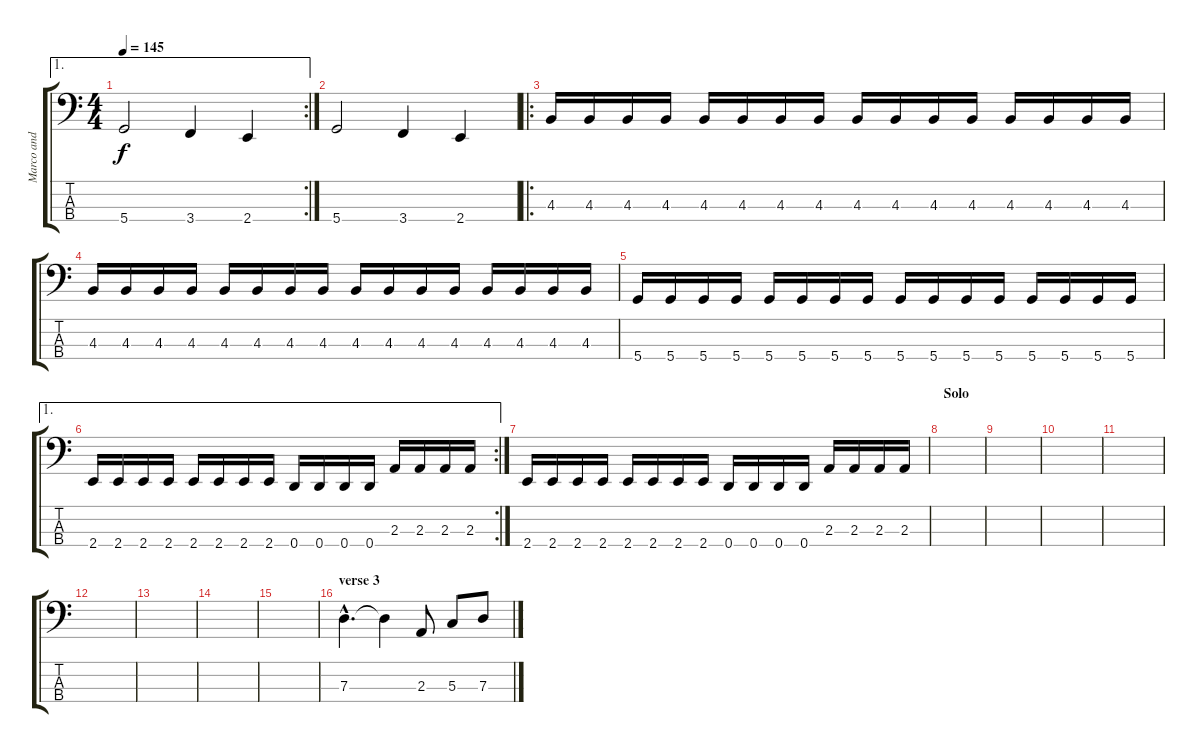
\track ("Marco and his bass" "Marco and ") {instrument electricbassfinger}
\staff {score tabs}
\tuning (F2 C2 G1 D1) {hide}
\ae 1
\rc 2
\ts (4 4)
\tempo 145
\clef f4
\ks c
5.4.2{dy f} 3.4.4 2.4.4 |
5.4.2 3.4.4 2.4.4 |
\ro
4.3.16 4.3.16 4.3.16 4.3.16 4.3.16 4.3.16 4.3.16 4.3.16 4.3.16 4.3.16 4.3.16 4.3.16 4.3.16 4.3.16 4.3.16 4.3.16 |
4.3.16 4.3.16 4.3.16 4.3.16 4.3.16 4.3.16 4.3.16 4.3.16 4.3.16 4.3.16 4.3.16 4.3.16 4.3.16 4.3.16 4.3.16 4.3.16 |
5.4.16 5.4.16 5.4.16 5.4.16 5.4.16 5.4.16 5.4.16 5.4.16 5.4.16 5.4.16 5.4.16 5.4.16 5.4.16 5.4.16 5.4.16 5.4.16 |
\ae 1
\rc 2
2.4.16 2.4.16 2.4.16 2.4.16 2.4.16 2.4.16 2.4.16 2.4.16 0.4.16 0.4.16 0.4.16 0.4.16 2.3.16 2.3.16 2.3.16 2.3.16 |
2.4.16 2.4.16 2.4.16 2.4.16 2.4.16 2.4.16 2.4.16 2.4.16 0.4.16 0.4.16 0.4.16 0.4.16 2.3.16 2.3.16 2.3.16 2.3.16 |
\section ("" "Solo")
|
|
|
|
|
|
|
|
\section ("" "verse 3")
7.3{hac}.4{d} 7.3{t}.4 2.3.8 5.3.8 7.3.8
